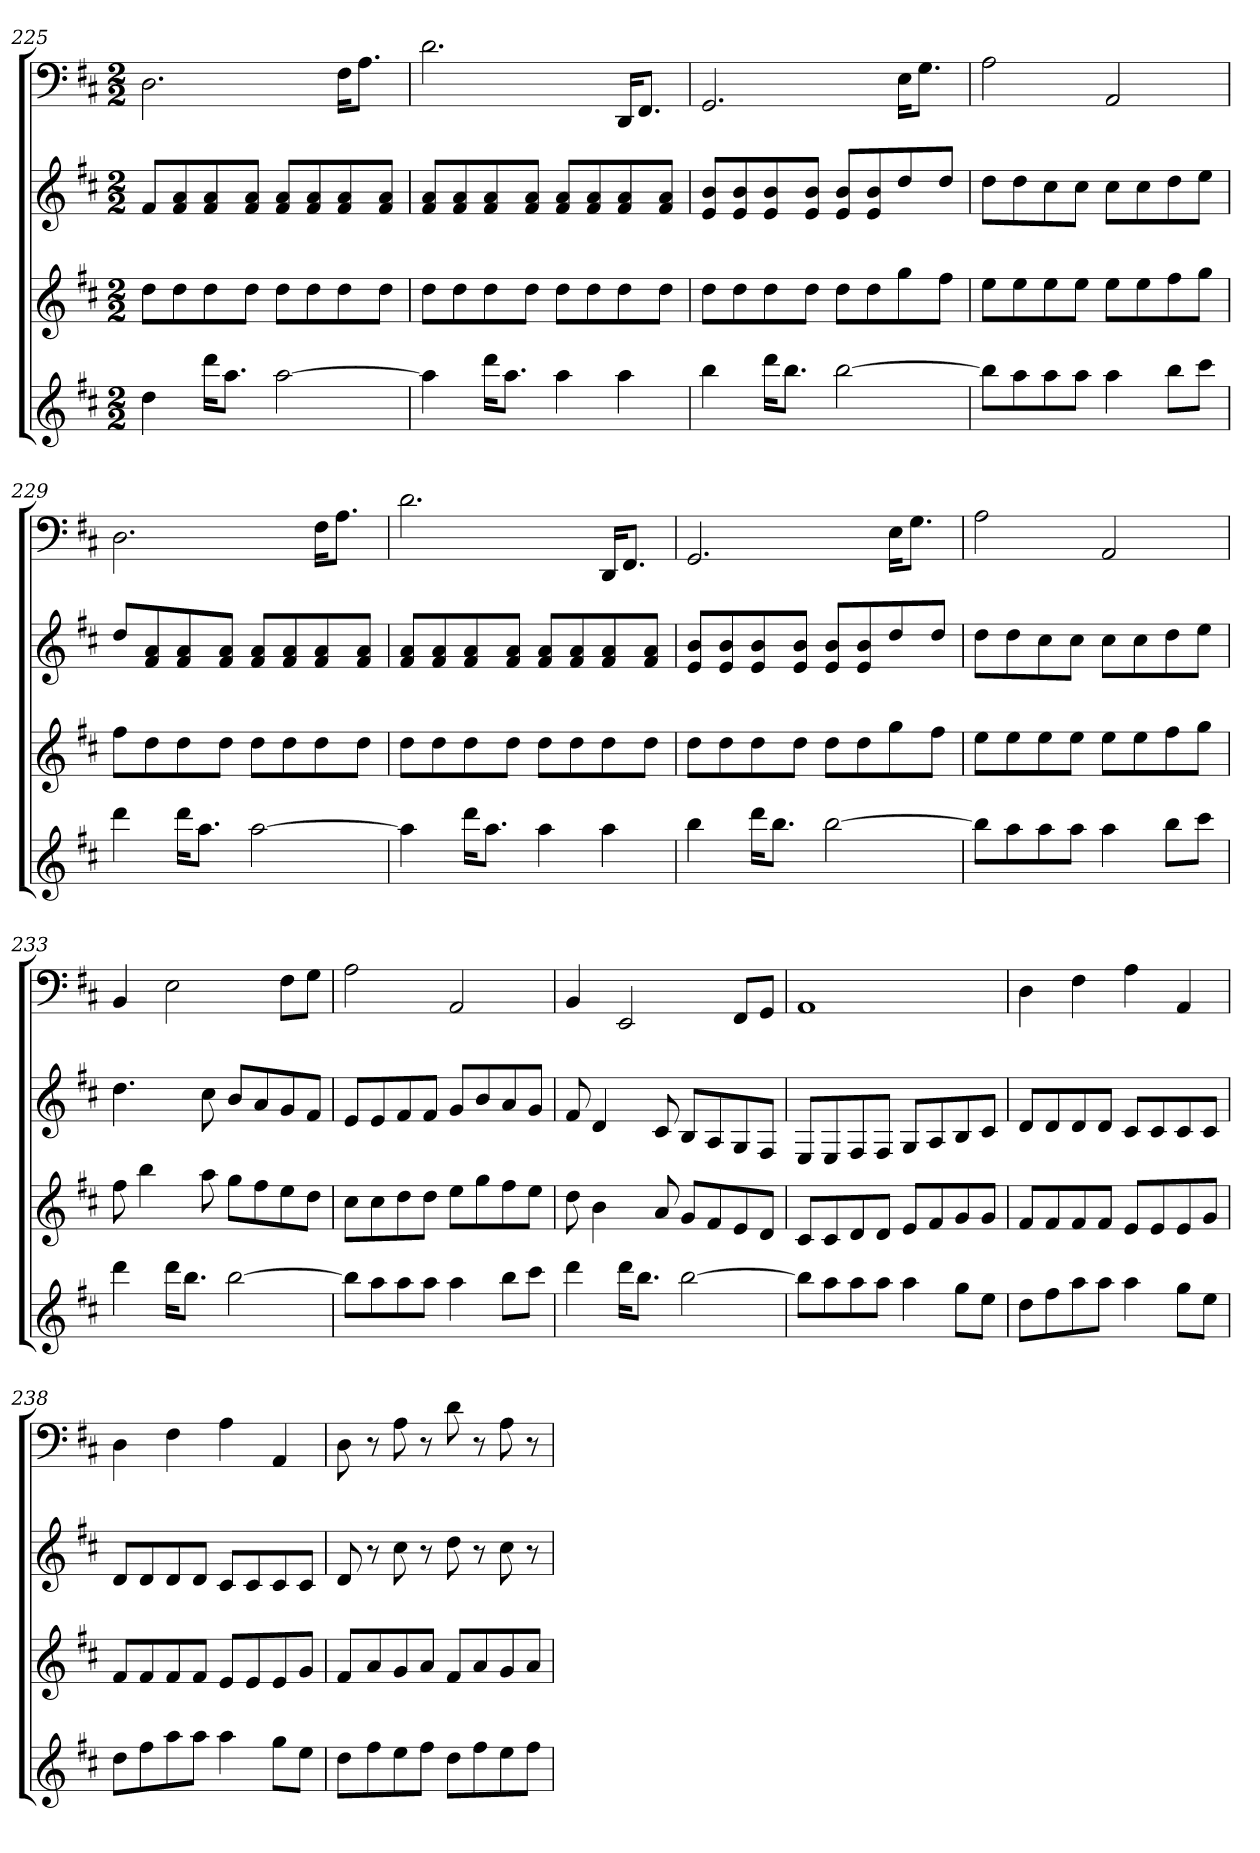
**kern	**kern	**kern	**kern
*part4	*part3	*part2	*part1
*staff4	*staff3	*staff2	*staff1
*k[f#c#]	*k[f#c#]	*k[f#c#]	*k[f#c#]
*D:	*D:	*D:	*D:
*M2/2	*M2/2	*M2/2	*M2/2
=225	=225	=225	=225
4dd	8ddL	8f#L	2.D
.	8dd	8f# 8a	.
16dddKL	8dd	8f# 8a	.
8.aaJ	.	.	.
.	8ddJ	8f# 8aJ	.
[2aa	8ddL	8f# 8aL	.
.	8dd	8f# 8a	.
.	8dd	8f# 8a	16F#KL
.	.	.	8.AJ
.	8ddJ	8f# 8aJ	.
=226	=226	=226	=226
4aa]	8ddL	8f# 8aL	2.d
.	8dd	8f# 8a	.
16dddKL	8dd	8f# 8a	.
8.aaJ	.	.	.
.	8ddJ	8f# 8aJ	.
4aa	8ddL	8f# 8aL	.
.	8dd	8f# 8a	.
4aa	8dd	8f# 8a	16DDKL
.	.	.	8.FF#J
.	8ddJ	8f# 8aJ	.
=227	=227	=227	=227
4bb	8ddL	8e 8bL	2.GG
.	8dd	8e 8b	.
16dddKL	8dd	8e 8b	.
8.bbJ	.	.	.
.	8ddJ	8e 8bJ	.
[2bb	8ddL	8e 8bL	.
.	8dd	8e 8b	.
.	8gg	8dd	16EKL
.	.	.	8.GJ
.	8ff#J	8ddJ	.
=228	=228	=228	=228
8bbL]	8eeL	8ddL	2A
8aa	8ee	8dd	.
8aa	8ee	8cc#	.
8aaJ	8eeJ	8cc#J	.
4aa	8eeL	8cc#L	2AA
.	8ee	8cc#	.
8bbL	8ff#	8dd	.
8ccc#J	8ggJ	8eeJ	.
=229	=229	=229	=229
4ddd	8ff#L	8ddL	2.D
.	8dd	8f# 8a	.
16dddKL	8dd	8f# 8a	.
8.aaJ	.	.	.
.	8ddJ	8f# 8aJ	.
[2aa	8ddL	8f# 8aL	.
.	8dd	8f# 8a	.
.	8dd	8f# 8a	16F#KL
.	.	.	8.AJ
.	8ddJ	8f# 8aJ	.
=230	=230	=230	=230
4aa]	8ddL	8f# 8aL	2.d
.	8dd	8f# 8a	.
16dddKL	8dd	8f# 8a	.
8.aaJ	.	.	.
.	8ddJ	8f# 8aJ	.
4aa	8ddL	8f# 8aL	.
.	8dd	8f# 8a	.
4aa	8dd	8f# 8a	16DDKL
.	.	.	8.FF#J
.	8ddJ	8f# 8aJ	.
=231	=231	=231	=231
4bb	8ddL	8e 8bL	2.GG
.	8dd	8e 8b	.
16dddKL	8dd	8e 8b	.
8.bbJ	.	.	.
.	8ddJ	8e 8bJ	.
[2bb	8ddL	8e 8bL	.
.	8dd	8e 8b	.
.	8gg	8dd	16EKL
.	.	.	8.GJ
.	8ff#J	8ddJ	.
=232	=232	=232	=232
8bbL]	8eeL	8ddL	2A
8aa	8ee	8dd	.
8aa	8ee	8cc#	.
8aaJ	8eeJ	8cc#J	.
4aa	8eeL	8cc#L	2AA
.	8ee	8cc#	.
8bbL	8ff#	8dd	.
8ccc#J	8ggJ	8eeJ	.
=233	=233	=233	=233
4ddd	8ff#	4.dd	4BB
.	4bb	.	.
16dddKL	.	.	2E
8.bbJ	.	.	.
.	8aa	8cc#	.
[2bb	8ggL	8bL	.
.	8ff#	8a	.
.	8ee	8g	8F#L
.	8ddJ	8f#J	8GJ
=234	=234	=234	=234
8bbL]	8cc#L	8eL	2A
8aa	8cc#	8e	.
8aa	8dd	8f#	.
8aaJ	8ddJ	8f#J	.
4aa	8eeL	8gL	2AA
.	8gg	8b	.
8bbL	8ff#	8a	.
8ccc#J	8eeJ	8gJ	.
=235	=235	=235	=235
4ddd	8dd	8f#	4BB
.	4b	4d	.
16dddKL	.	.	2EE
8.bbJ	.	.	.
.	8a	8c#	.
[2bb	8gL	8BL	.
.	8f#	8A	.
.	8e	8G	8FF#L
.	8dJ	8F#J	8GGJ
=236	=236	=236	=236
8bbL]	8c#L	8EL	1AA
8aa	8c#	8E	.
8aa	8d	8F#	.
8aaJ	8dJ	8F#J	.
4aa	8eL	8GL	.
.	8f#	8A	.
8ggL	8g	8B	.
8eeJ	8gJ	8c#J	.
=237	=237	=237	=237
8ddL	8f#L	8dL	4D
8ff#	8f#	8d	.
8aa	8f#	8d	4F#
8aaJ	8f#J	8dJ	.
4aa	8eL	8c#L	4A
.	8e	8c#	.
8ggL	8e	8c#	4AA
8eeJ	8gJ	8c#J	.
=238	=238	=238	=238
8ddL	8f#L	8dL	4D
8ff#	8f#	8d	.
8aa	8f#	8d	4F#
8aaJ	8f#J	8dJ	.
4aa	8eL	8c#L	4A
.	8e	8c#	.
8ggL	8e	8c#	4AA
8eeJ	8gJ	8c#J	.
=239	=239	=239	=239
8ddL	8f#L	8d	8D
8ff#	8a	8r	8r
8ee	8g	8cc#	8A
8ff#J	8aJ	8r	8r
8ddL	8f#L	8dd	8d
8ff#	8a	8r	8r
8ee	8g	8cc#	8A
8ff#J	8aJ	8r	8r
=	=	=	=
*-	*-	*-	*-
